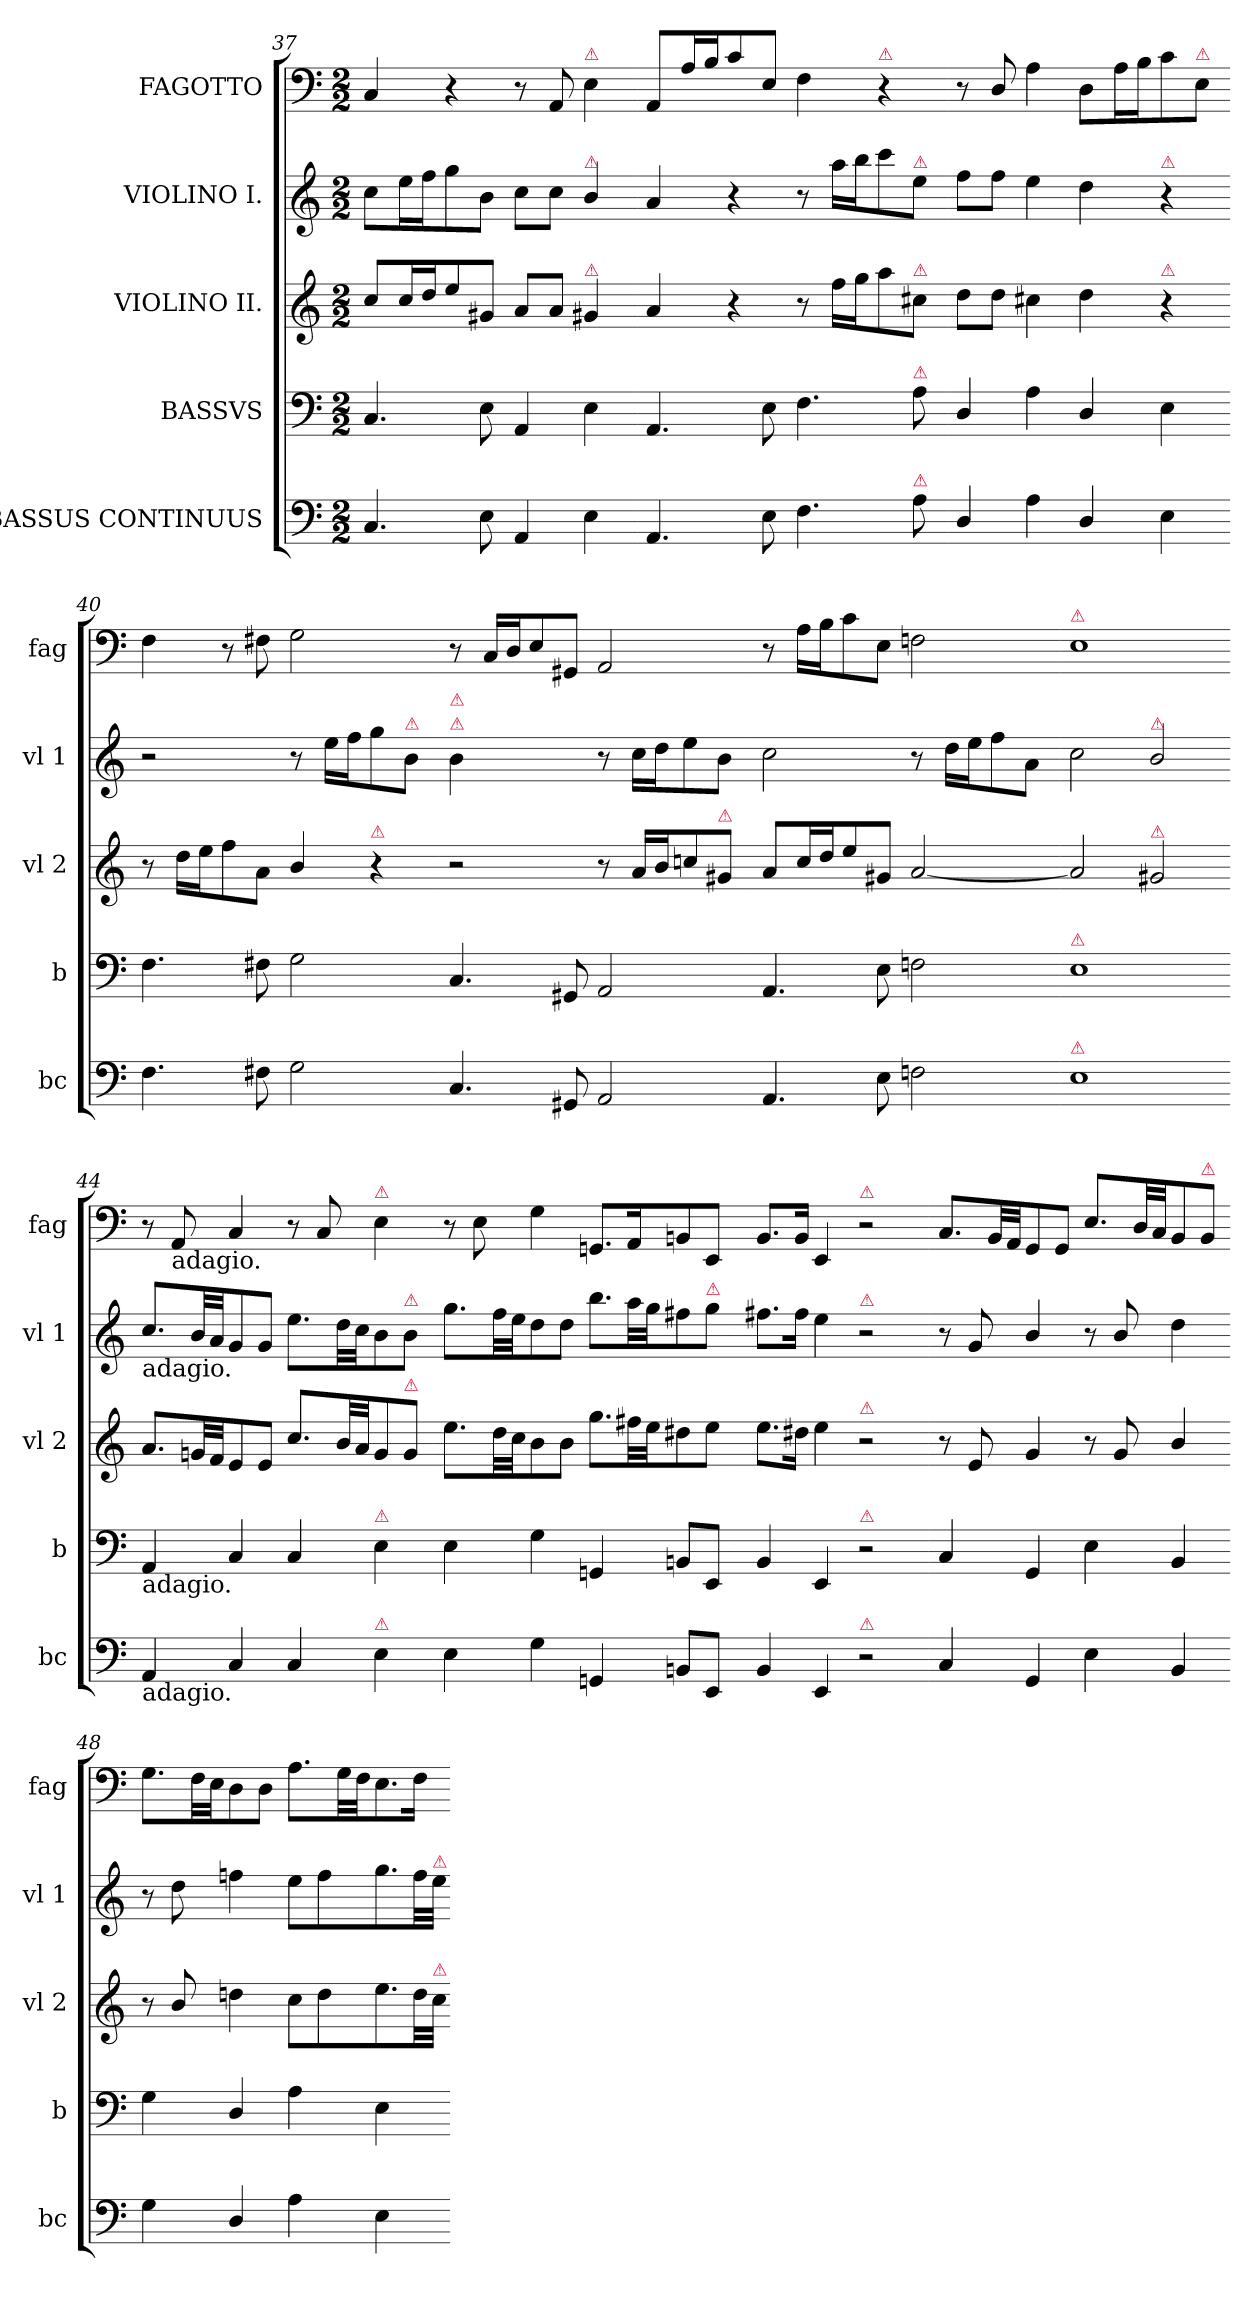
**kern	**kern	**kern	**kern	**kern
*part5	*part4	*part3	*part2	*part1
*staff5	*staff4	*staff3	*staff2	*staff1
*I"BASSUS CONTINUUS	*I"BASSVS	*I"VIOLINO II.	*I"VIOLINO I.	*I"FAGOTTO
*I'bc	*I'b	*I'vl 2	*I'vl 1	*I'fag
*clefF4	*clefF4	*clefG2	*clefG2	*clefF4
*k[]	*k[]	*k[]	*k[]	*k[]
*a:	*a:	*a:	*a:	*a:
*M2/2	*M2/2	*M2/2	*M2/2	*M2/2
=37	=37	=37	=37	=37
4.C/	4.C/	8cc/L	8cc\L	4C/
.	.	16cc/L	16ee\L	.
.	.	16dd/J	16ff\J	.
.	.	8ee/	8gg\	4r
8E\	8E\	8g#X/J	8b\J	.
4AA/	4AA/	8a/L	8cc\L	8r
.	.	8a/J	8cc\J	8AA/
!	!	!	!	!LO:TX:a:color=crimson:t=⚠
!	!	!	!LO:TX:a:color=crimson:t=⚠	!
!	!	!LO:TX:a:color=crimson:t=⚠	!	!
4E\	4E\	4g#X/	4b/	4E\
=38-	=38-	=38-	=38-	=38-
4.AA/	4.AA/	4a/	4a/	8AA/L
.	.	.	.	16A/L
.	.	.	.	16B/J
.	.	4r	4r	8c/
8E\	8E\	.	.	8E/J
4.F\	4.F\	8r	8r	4F\
.	.	16ff\LL	16aa\LL	.
.	.	16gg\J	16bb\J	.
!	!	!	!	!LO:TX:a:color=crimson:t=⚠
.	.	8aa\	8ccc\	4r
!	!	!	!LO:TX:a:color=crimson:t=⚠	!
!	!	!LO:TX:a:color=crimson:t=⚠	!	!
!	!LO:TX:a:color=crimson:t=⚠	!	!	!
!LO:TX:a:color=crimson:t=⚠	!	!	!	!
8A\	8A\	8cc#X\J	8ee\J	.
=39-	=39-	=39-	=39-	=39-
4D/	4D/	8dd\L	8ff\L	8r
.	.	8dd\J	8ff\J	8D/
4A\	4A\	4cc#X\	4ee\	4A\
4D/	4D/	4dd\	4dd\	8D\L
.	.	.	.	16A\L
.	.	.	.	16B\J
!	!	!	!LO:TX:a:color=crimson:t=⚠	!
!	!	!LO:TX:a:color=crimson:t=⚠	!	!
4E\	4E\	4r	4r	8c\
!	!	!	!	!LO:TX:a:color=crimson:t=⚠
.	.	.	.	8E\J
=40-	=40-	=40-	=40-	=40-
4.F\	4.F\	8r	2r	4F\
.	.	16dd\LL	.	.
.	.	16ee\J	.	.
.	.	8ff\	.	8r
8F#X\	8F#X\	8a\J	.	8F#X\
2G\	2G\	4b/	8r	2G\
.	.	.	16ee\LL	.
.	.	.	16ff\J	.
!	!	!LO:TX:a:color=crimson:t=⚠	!	!
.	.	4r	8gg\	.
!	!	!	!LO:TX:a:color=crimson:t=⚠	!
.	.	.	8b\J	.
=41-	=41-	=41-	=41-	=41-
!	!	!	!LO:TX:a:color=crimson:t=⚠	!
!	!	!	!LO:TX:a:color=crimson:t=⚠	!
4.C/	4.C/	2r	4b\	8r
.	.	.	.	16C/LL
.	.	.	.	16D/J
.	.	.	4ryy	8E/
8GG#X/	8GG#X/	.	.	8GG#X/J
2AA/	2AA/	8r	8r	2AA/
.	.	16a/LL	16cc\LL	.
.	.	16b/J	16dd\J	.
.	.	8ccn/	8ee\	.
!	!	!LO:TX:a:color=crimson:t=⚠	!	!
.	.	8g#X/J	8b\J	.
=42-	=42-	=42-	=42-	=42-
4.AA/	4.AA/	8a/L	2cc\	8r
.	.	16cc/L	.	16A\LL
.	.	16dd/J	.	16B\J
.	.	8ee/	.	8c\
8E\	8E\	8g#X/J	.	8E\J
2Fn\	2Fn\	[2a	8r	2Fn\
.	.	.	16dd\LL	.
.	.	.	16ee\J	.
.	.	.	8ff\	.
.	.	.	8a\J	.
=43-	=43-	=43-	=43-	=43-
!	!	!	!	!LO:TX:a:color=crimson:t=⚠
!	!LO:TX:a:color=crimson:t=⚠	!	!	!
!LO:TX:a:color=crimson:t=⚠	!	!	!	!
1E	1E	2a]	2cc\	1E
!	!	!	!LO:TX:a:color=crimson:t=⚠	!
!	!	!LO:TX:a:color=crimson:t=⚠	!	!
.	.	2g#X/	2b/	.
=44-	=44-	=44-	=44-	=44-
!	!	!	!LO:TX:b:t=adagio.	!
!	!LO:TX:b:t=adagio.	!	!	!
!LO:TX:b:t=adagio.	!	!	!	!
4AA/	4AA/	8.a/L	8.cc/L	8r
!	!	!	!	!LO:TX:b:t=adagio.
.	.	.	.	8AA/
.	.	32gn/LL	32b/LL	.
.	.	32f/JJ	32a/JJ	.
4C/	4C/	8e/	8g/	4C/
.	.	8e/J	8g/J	.
4C/	4C/	8.cc/L	8.ee\L	8r
.	.	.	.	8C/
.	.	32b/LL	32dd\LL	.
.	.	32a/JJ	32cc\JJ	.
!	!	!	!	!LO:TX:a:color=crimson:t=⚠
!	!LO:TX:a:color=crimson:t=⚠	!	!	!
!LO:TX:a:color=crimson:t=⚠	!	!	!	!
4E\	4E\	8g/	8b\	4E\
!	!	!	!LO:TX:a:color=crimson:t=⚠	!
!	!	!LO:TX:a:color=crimson:t=⚠	!	!
.	.	8g/J	8b\J	.
=45-	=45-	=45-	=45-	=45-
4E\	4E\	8.ee\L	8.gg\L	8r
.	.	.	.	8E\
.	.	32dd\LL	32ff\LL	.
.	.	32cc\JJ	32ee\JJ	.
4G\	4G\	8b\	8dd\	4G\
.	.	8b\J	8dd\J	.
4GGn/	4GGn/	8.gg\L	8.bb\L	8.GGn/L
.	.	32ff#X\LL	32aa\LL	16AA/K
.	.	32ee\JJ	32gg\JJ	.
8BBn/L	8BBn/L	8dd#X\	8ff#X\	8BBn/
!	!	!	!LO:TX:a:color=crimson:t=⚠	!
8EE/J	8EE/J	8ee\J	8gg\J	8EE/J
=46-	=46-	=46-	=46-	=46-
4BB/	4BB/	8.ee\L	8.ff#X\L	8.BB/L
.	.	16dd#X\Jk	16ff#\Jk	16BB/Jk
4EE/	4EE/	4ee\	4ee\	4EE/
!	!	!	!	!LO:TX:a:color=crimson:t=⚠
!	!	!	!LO:TX:a:color=crimson:t=⚠	!
!	!	!LO:TX:a:color=crimson:t=⚠	!	!
!	!LO:TX:a:color=crimson:t=⚠	!	!	!
!LO:TX:a:color=crimson:t=⚠	!	!	!	!
2r	2r	2r	2r	2r
=47-	=47-	=47-	=47-	=47-
4C/	4C/	8r	8r	8.C/L
.	.	8e/	8g/	.
.	.	.	.	32BB/LL
.	.	.	.	32AA/JJ
4GG/	4GG/	4g/	4b/	8GG/
.	.	.	.	8GG/J
4E\	4E\	8r	8r	8.E/L
.	.	8g/	8b/	.
.	.	.	.	32D/LL
.	.	.	.	32C/JJ
4BB/	4BB/	4b/	4dd\	8BB/
!	!	!	!	!LO:TX:a:color=crimson:t=⚠
.	.	.	.	8BB/J
=48-	=48-	=48-	=48-	=48-
4G\	4G\	8r	8r	8.G\L
.	.	8b/	8dd\	.
.	.	.	.	32F\LL
.	.	.	.	32E\JJ
4D/	4D/	4ddn\	4ffn\	8D\
.	.	.	.	8D\J
4A\	4A\	8cc\L	8ee\L	8.A\L
.	.	8dd\	8ff\	.
.	.	.	.	32G\LL
.	.	.	.	32F\JJ
4E\	4E\	8.ee\	8.gg\	8.E\
.	.	32dd\LL	32ff\LL	16F\Jk
!	!	!	!LO:TX:a:color=crimson:t=⚠	!
!	!	!LO:TX:a:color=crimson:t=⚠	!	!
.	.	32cc\JJJ	32ee\JJJ	.
=-	=-	=-	=-	=-
*-	*-	*-	*-	*-
